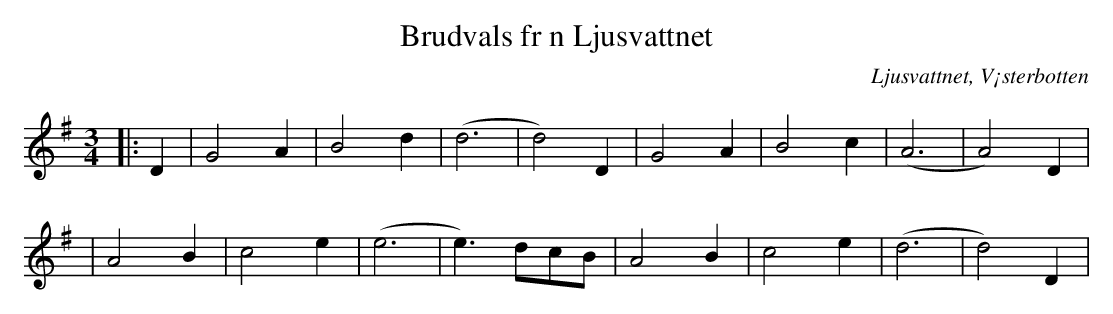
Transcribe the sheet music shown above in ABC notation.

X:1
T:Brudvals fr n Ljusvattnet
O:Ljusvattnet, V¡sterbotten
M:3/4
L:1/4
K:G
|: D | G2A | B2d | (d3 | d2)D | G2A | B2c | (A3 | A2)D |
|A2B | c2e | (e3 | e3/)d/c/B/ | A2B | c2e | (d3 | d2)D |
|
